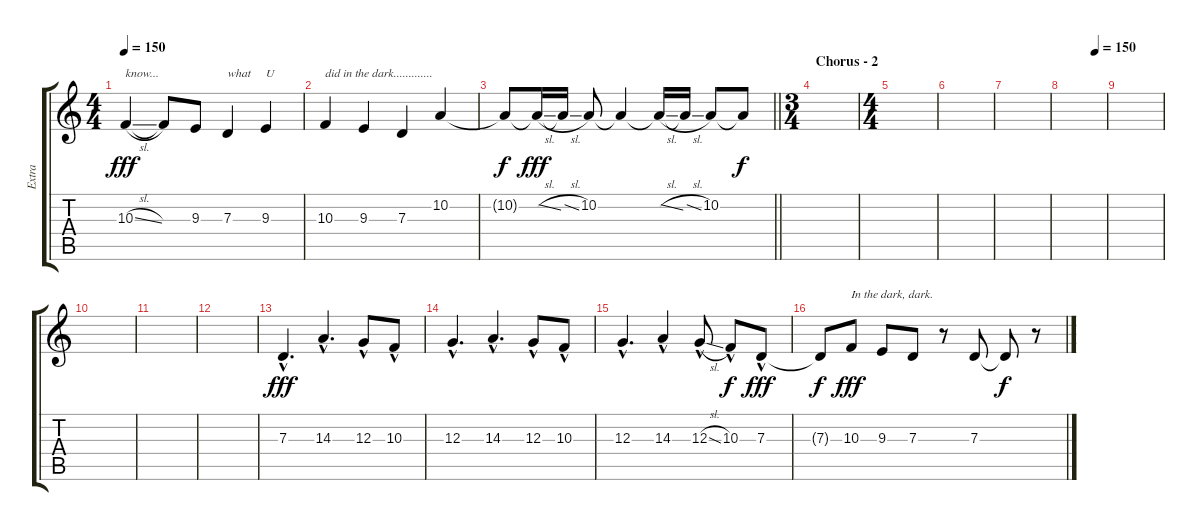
\track ("Extra" "Extra") {instrument fx7echoes}
\staff {score tabs}
\tuning (E4 B3 G3 D3 A2 E2) {hide}
\ts (4 4)
\tempo 150
\clef g2
\ks c
10.3{sl}.4{txt "know..." dy fff} 10.3{t}.8 9.3.8 7.3.4{txt "what"} 9.3.4{txt "U"} |
10.3.4{txt "did in the dark............."} 9.3.4 7.3.4 10.2.4 |
\barLineRight lightlight
10.2{t}.8{dy f} 10.2{sl t}.16{dy fff} 10.2{sl t}.16 10.2.8 10.2{t}.4 10.2{sl t}.16 10.2{sl t}.16 10.2.8 10.2{t}.8{dy f} |
\ts (3 4)
\section ("" "Chorus - 2")
|
\ts (4 4)
|
|
|
\tempo (150 0.75)
|
|
|
|
|
7.3{hac}.4{d dy fff volume 16 balance 8 instrument distortionguitar} 14.3{hac}.4{d} 12.3{hac}.8 10.3{hac}.8 |
12.3{hac}.4{d} 14.3{hac}.4{d} 12.3{hac}.8 10.3{hac}.8 |
12.3{hac}.4{d} 14.3{hac}.4 12.3{sl hac}.8 10.3{hac}.8{dy f} 7.3{hac}.8{dy fff} |
7.3{t}.8{dy f} 10.3.8{txt "In the dark, dark." dy fff volume 14 balance 16 instrument overdrivenguitar} 9.3.8 7.3.8 r.8 7.3.8 7.3{t}.8{dy f} r.8{volume 16 balance 8 instrument distortionguitar}
